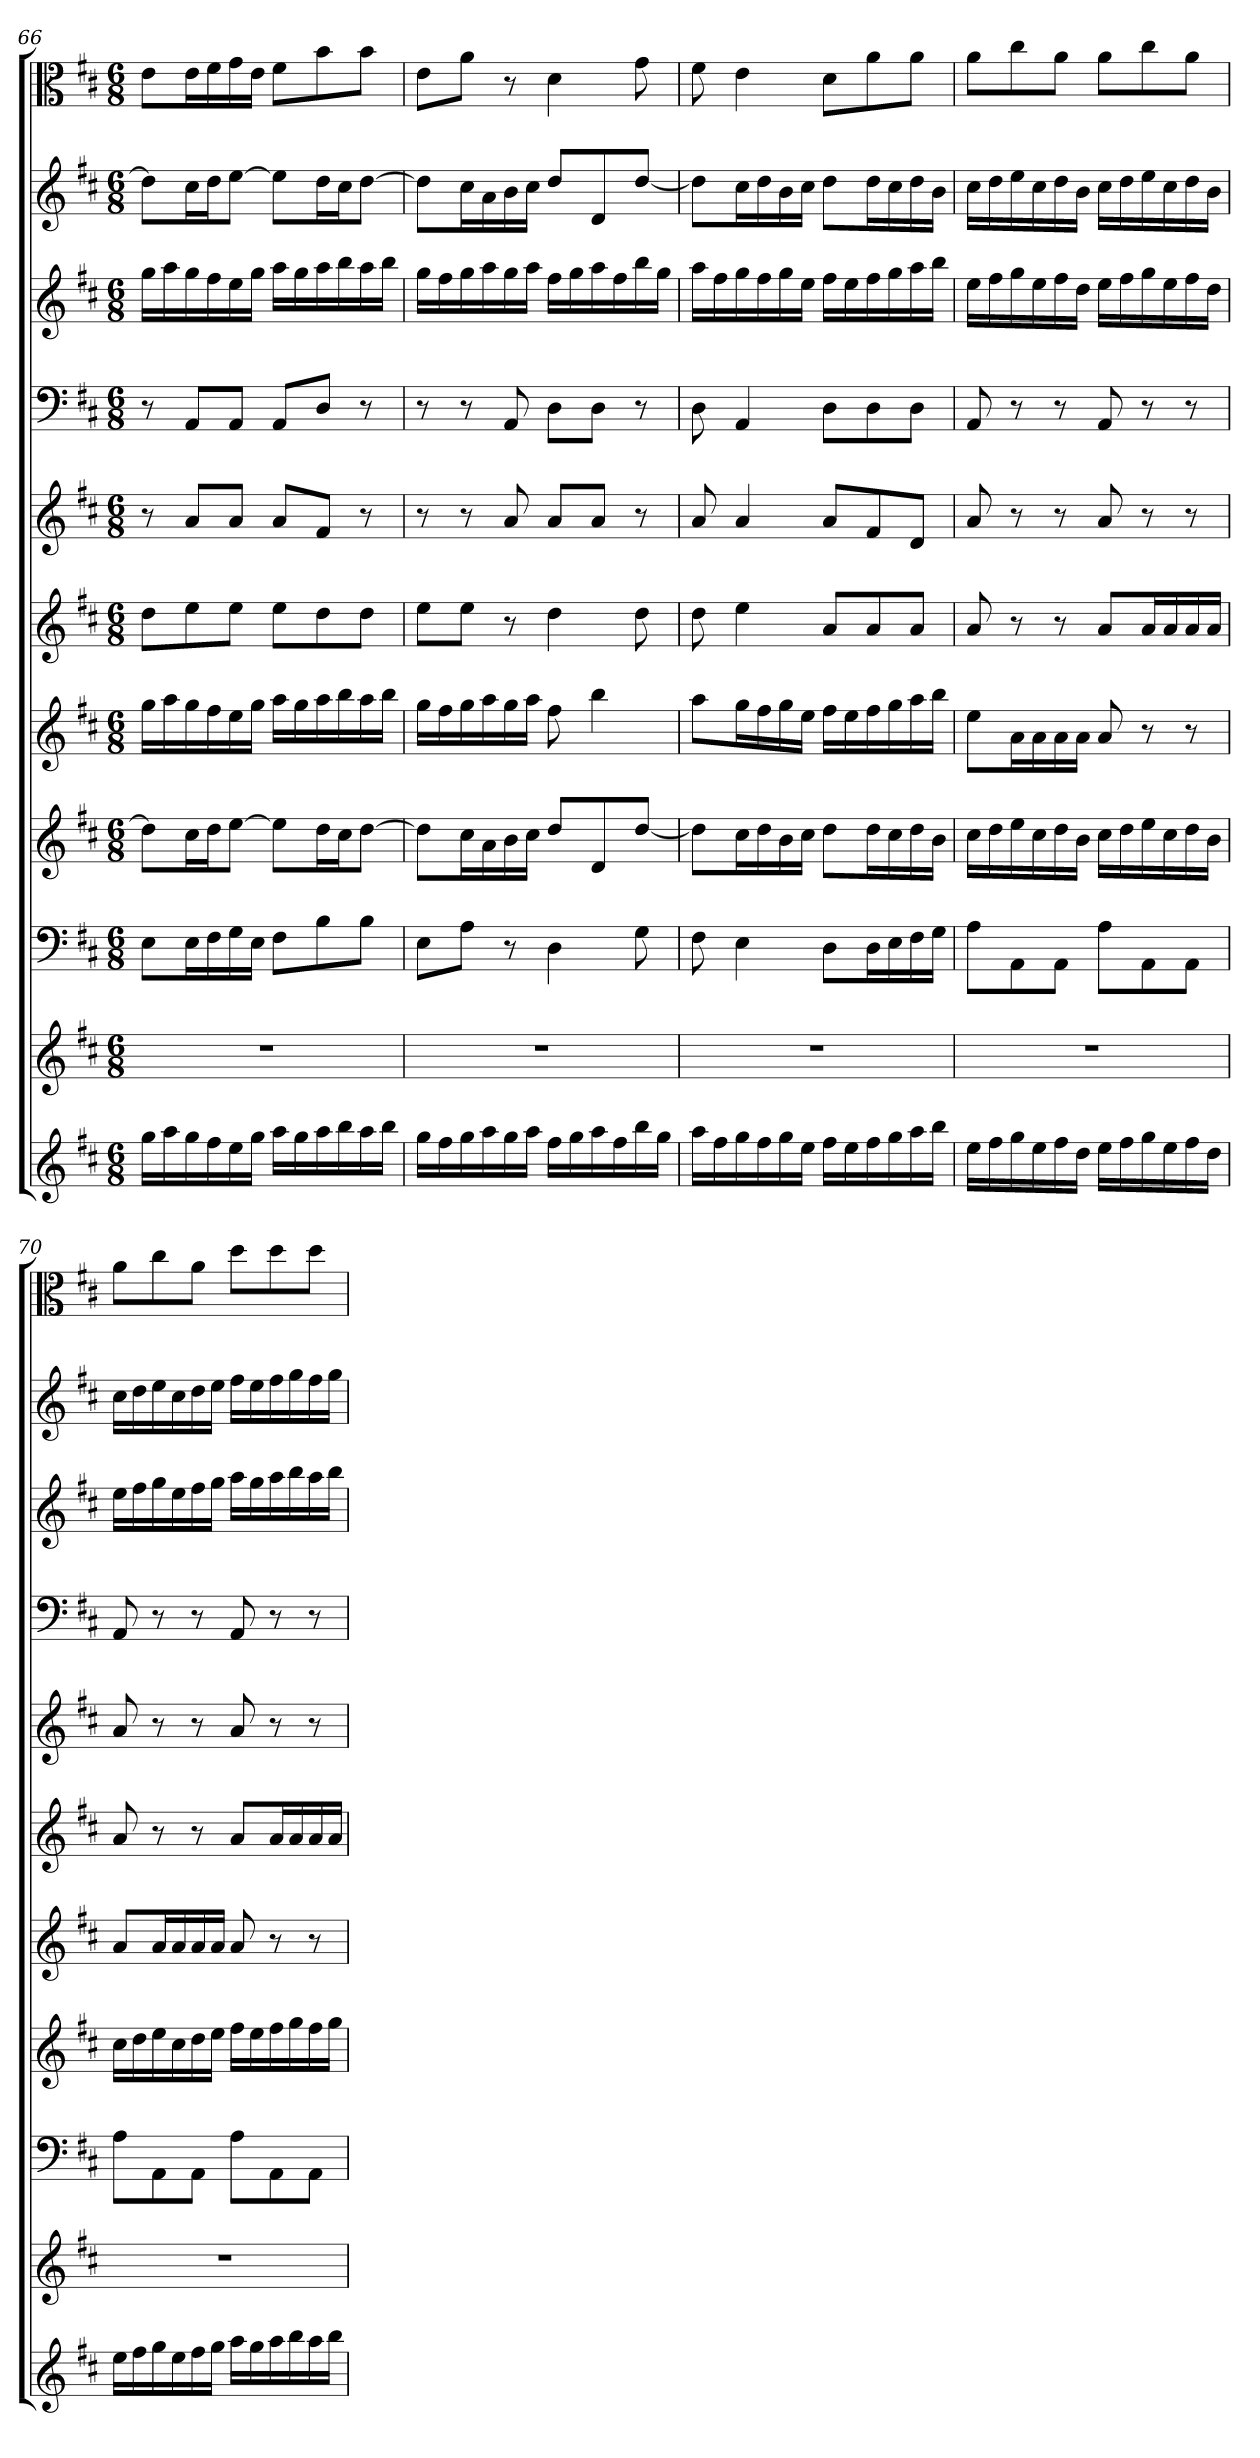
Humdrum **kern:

**kern	**kern	**kern	**kern	**kern	**kern	**kern	**kern	**kern	**kern	**kern
*part11	*part10	*part9	*part8	*part7	*part6	*part5	*part4	*part3	*part2	*part1
*staff11	*staff10	*staff9	*staff8	*staff7	*staff6	*staff5	*staff4	*staff3	*staff2	*staff1
*clefG2	*clefG2	*clefF4	*clefG2	*clefG2	*clefG2	*clefG2	*clefF4	*clefG2	*clefG2	*clefC3
*k[f#c#]	*k[f#c#]	*k[f#c#]	*k[f#c#]	*k[f#c#]	*k[f#c#]	*k[f#c#]	*k[f#c#]	*k[f#c#]	*k[f#c#]	*k[f#c#]
*D:	*D:	*D:	*D:	*D:	*D:	*D:	*D:	*D:	*D:	*D:
*M6/8	*M6/8	*M6/8	*M6/8	*M6/8	*M6/8	*M6/8	*M6/8	*M6/8	*M6/8	*M6/8
=66	=66	=66	=66	=66	=66	=66	=66	=66	=66	=66
16gg\LL	2.r	8E\L	8dd\L]	16gg\LL	8dd\L	8r	8r	16gg\LL	8dd\L]	8e\L
16aa\	.	.	.	16aa\	.	.	.	16aa\	.	.
16gg\	.	16E\L	16cc#\L	16gg\	8ee\	8a/L	8AA/L	16gg\	16cc#\L	16e\L
16ff#\	.	16F#\	16dd\J	16ff#\	.	.	.	16ff#\	16dd\J	16f#\
16ee\	.	16G\	[8ee\J	16ee\	8ee\J	8a/J	8AA/J	16ee\	[8ee\J	16g\
16gg\JJ	.	16E\JJ	.	16gg\JJ	.	.	.	16gg\JJ	.	16e\JJ
16aa\LL	.	8F#\L	8ee\L]	16aa\LL	8ee\L	8a/L	8AA/L	16aa\LL	8ee\L]	8f#\L
16gg\	.	.	.	16gg\	.	.	.	16gg\	.	.
16aa\	.	8B\	16dd\L	16aa\	8dd\	8f#/J	8D/J	16aa\	16dd\L	8b\
16bb\	.	.	16cc#\J	16bb\	.	.	.	16bb\	16cc#\J	.
16aa\	.	8B\J	[8dd\J	16aa\	8dd\J	8r	8r	16aa\	[8dd\J	8b\J
16bb\JJ	.	.	.	16bb\JJ	.	.	.	16bb\JJ	.	.
=67	=67	=67	=67	=67	=67	=67	=67	=67	=67	=67
16gg\LL	2.r	8E\L	8dd\L]	16gg\LL	8ee\L	8r	8r	16gg\LL	8dd\L]	8e\L
16ff#\	.	.	.	16ff#\	.	.	.	16ff#\	.	.
16gg\	.	8A\J	16cc#\L	16gg\	8ee\J	8r	8r	16gg\	16cc#\L	8a\J
16aa\	.	.	16a\	16aa\	.	.	.	16aa\	16a\	.
16gg\	.	8r	16b\	16gg\	8r	8a/	8AA/	16gg\	16b\	8r
16aa\JJ	.	.	16cc#\JJ	16aa\JJ	.	.	.	16aa\JJ	16cc#\JJ	.
16ff#\LL	.	4D\	8dd/L	8ff#\	4dd\	8a/L	8D\L	16ff#\LL	8dd/L	4d\
16gg\	.	.	.	.	.	.	.	16gg\	.	.
16aa\	.	.	8d/	4bb\	.	8a/J	8D\J	16aa\	8d/	.
16ff#\	.	.	.	.	.	.	.	16ff#\	.	.
16bb\	.	8G\	[8dd/J	.	8dd\	8r	8r	16bb\	[8dd/J	8g\
16gg\JJ	.	.	.	.	.	.	.	16gg\JJ	.	.
=68	=68	=68	=68	=68	=68	=68	=68	=68	=68	=68
16aa\LL	2.r	8F#\	8dd\L]	8aa\L	8dd\	8a/	8D\	16aa\LL	8dd\L]	8f#\
16ff#\	.	.	.	.	.	.	.	16ff#\	.	.
16gg\	.	4E\	16cc#\L	16gg\L	4ee\	4a/	4AA/	16gg\	16cc#\L	4e\
16ff#\	.	.	16dd\	16ff#\	.	.	.	16ff#\	16dd\	.
16gg\	.	.	16b\	16gg\	.	.	.	16gg\	16b\	.
16ee\JJ	.	.	16cc#\JJ	16ee\JJ	.	.	.	16ee\JJ	16cc#\JJ	.
16ff#\LL	.	8D\L	8dd\L	16ff#\LL	8a/L	8a/L	8D\L	16ff#\LL	8dd\L	8d\L
16ee\	.	.	.	16ee\	.	.	.	16ee\	.	.
16ff#\	.	16D\L	16dd\L	16ff#\	8a/	8f#/	8D\	16ff#\	16dd\L	8a\
16gg\	.	16E\	16cc#\	16gg\	.	.	.	16gg\	16cc#\	.
16aa\	.	16F#\	16dd\	16aa\	8a/J	8d/J	8D\J	16aa\	16dd\	8a\J
16bb\JJ	.	16G\JJ	16b\JJ	16bb\JJ	.	.	.	16bb\JJ	16b\JJ	.
=69	=69	=69	=69	=69	=69	=69	=69	=69	=69	=69
16ee\LL	2.r	8A\L	16cc#\LL	8ee\L	8a/	8a/	8AA/	16ee\LL	16cc#\LL	8a\L
16ff#\	.	.	16dd\	.	.	.	.	16ff#\	16dd\	.
16gg\	.	8AA\	16ee\	16a\L	8r	8r	8r	16gg\	16ee\	8cc#\
16ee\	.	.	16cc#\	16a\	.	.	.	16ee\	16cc#\	.
16ff#\	.	8AA\J	16dd\	16a\	8r	8r	8r	16ff#\	16dd\	8a\J
16dd\JJ	.	.	16b\JJ	16a\JJ	.	.	.	16dd\JJ	16b\JJ	.
16ee\LL	.	8A\L	16cc#\LL	8a/	8a/L	8a/	8AA/	16ee\LL	16cc#\LL	8a\L
16ff#\	.	.	16dd\	.	.	.	.	16ff#\	16dd\	.
16gg\	.	8AA\	16ee\	8r	16a/L	8r	8r	16gg\	16ee\	8cc#\
16ee\	.	.	16cc#\	.	16a/	.	.	16ee\	16cc#\	.
16ff#\	.	8AA\J	16dd\	8r	16a/	8r	8r	16ff#\	16dd\	8a\J
16dd\JJ	.	.	16b\JJ	.	16a/JJ	.	.	16dd\JJ	16b\JJ	.
=70	=70	=70	=70	=70	=70	=70	=70	=70	=70	=70
16ee\LL	2.r	8A\L	16cc#\LL	8a/L	8a/	8a/	8AA/	16ee\LL	16cc#\LL	8a\L
16ff#\	.	.	16dd\	.	.	.	.	16ff#\	16dd\	.
16gg\	.	8AA\	16ee\	16a/L	8r	8r	8r	16gg\	16ee\	8cc#\
16ee\	.	.	16cc#\	16a/	.	.	.	16ee\	16cc#\	.
16ff#\	.	8AA\J	16dd\	16a/	8r	8r	8r	16ff#\	16dd\	8a\J
16gg\JJ	.	.	16ee\JJ	16a/JJ	.	.	.	16gg\JJ	16ee\JJ	.
16aa\LL	.	8A\L	16ff#\LL	8a/	8a/L	8a/	8AA/	16aa\LL	16ff#\LL	8dd\L
16gg\	.	.	16ee\	.	.	.	.	16gg\	16ee\	.
16aa\	.	8AA\	16ff#\	8r	16a/L	8r	8r	16aa\	16ff#\	8dd\
16bb\	.	.	16gg\	.	16a/	.	.	16bb\	16gg\	.
16aa\	.	8AA\J	16ff#\	8r	16a/	8r	8r	16aa\	16ff#\	8dd\J
16bb\JJ	.	.	16gg\JJ	.	16a/JJ	.	.	16bb\JJ	16gg\JJ	.
=	=	=	=	=	=	=	=	=	=	=
*-	*-	*-	*-	*-	*-	*-	*-	*-	*-	*-
